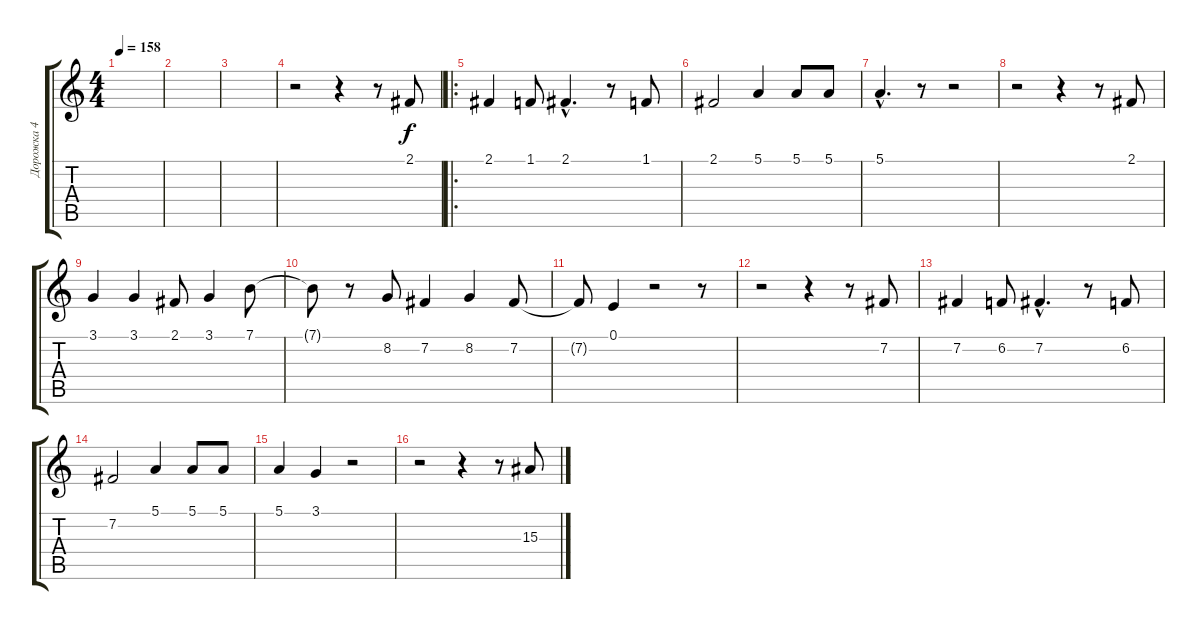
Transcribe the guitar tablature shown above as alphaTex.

\track ("Дорожка 4" "Дорожка 4") {instrument baritonesax}
\staff {score tabs}
\tuning (E4 B3 G3 D3 A2 E2) {hide}
\ts (4 4)
\tempo 158
\clef g2
\ks c
|
|
|
r.2 r.4 r.8 2.1.8 |
\ro
2.1.4 1.1.8 2.1{hac}.4{d} r.8 1.1.8 |
2.1.2 5.1.4 5.1.8 5.1.8 |
5.1{hac}.4{d} r.8 r.2 |
r.2 r.4 r.8 2.1.8 |
3.1.4 3.1.4 2.1.8 3.1.4 7.1.8 |
7.1{t}.8 r.8 8.2.8 7.2.4 8.2.4 7.2.8 |
7.2{t}.8 0.1.4 r.2 r.8 |
r.2 r.4 r.8 7.2.8 |
7.2.4 6.2.8 7.2{hac}.4{d} r.8 6.2.8 |
7.2.2 5.1.4 5.1.8 5.1.8 |
5.1.4 3.1.4 r.2 |
r.2 r.4 r.8 15.3.8
